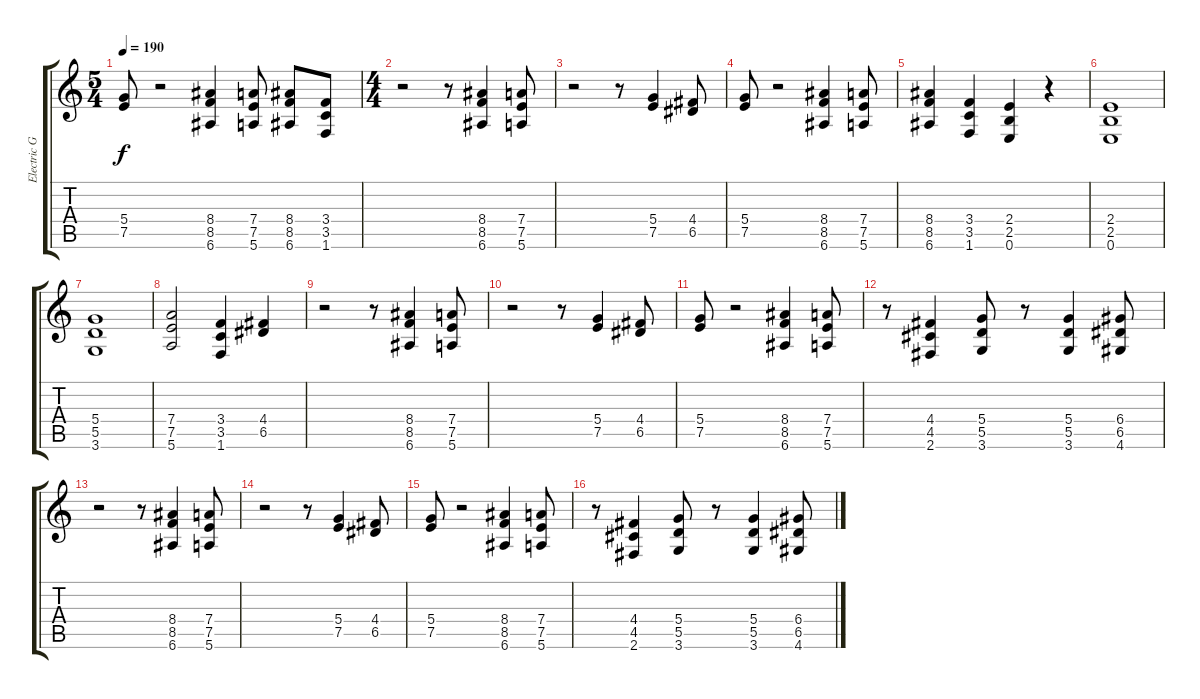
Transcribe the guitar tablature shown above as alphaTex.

\track ("Electric Guitar 1" "Electric G") {instrument distortionguitar}
\staff {score tabs}
\tuning (E4 B3 G3 D3 A2 E2) {hide}
\ts (5 4)
\tempo 190
\clef g2
\ks c
(5.4 7.5).8{dy f} r.2 (8.4 8.5 6.6).4 (7.4 7.5 5.6).8 (8.4 8.5 6.6).8 (3.4 3.5 1.6).8 |
\ts (4 4)
r.2 r.8 (8.4 8.5 6.6).4 (7.4 7.5 5.6).8 |
r.2 r.8 (5.4 7.5).4 (4.4 6.5).8 |
(5.4 7.5).8 r.2 (8.4 8.5 6.6).4 (7.4 7.5 5.6).8 |
(8.4 8.5 6.6).4 (3.4 3.5 1.6).4 (2.4 2.5 0.6).4 r.4 |
(2.4 2.5 0.6).1 |
(5.4 5.5 3.6).1 |
(7.4 7.5 5.6).2 (3.4 3.5 1.6).4 (4.4 6.5).4 |
r.2 r.8 (8.4 8.5 6.6).4 (7.4 7.5 5.6).8 |
r.2 r.8 (5.4 7.5).4 (4.4 6.5).8 |
(5.4 7.5).8 r.2 (8.4 8.5 6.6).4 (7.4 7.5 5.6).8 |
r.8 (4.4 4.5 2.6).4 (5.4 5.5 3.6).8 r.8 (5.4 5.5 3.6).4 (6.4 6.5 4.6).8 |
r.2 r.8 (8.4 8.5 6.6).4 (7.4 7.5 5.6).8 |
r.2 r.8 (5.4 7.5).4 (4.4 6.5).8 |
(5.4 7.5).8 r.2 (8.4 8.5 6.6).4 (7.4 7.5 5.6).8 |
r.8 (4.4 4.5 2.6).4 (5.4 5.5 3.6).8 r.8 (5.4 5.5 3.6).4 (6.4 6.5 4.6).8
